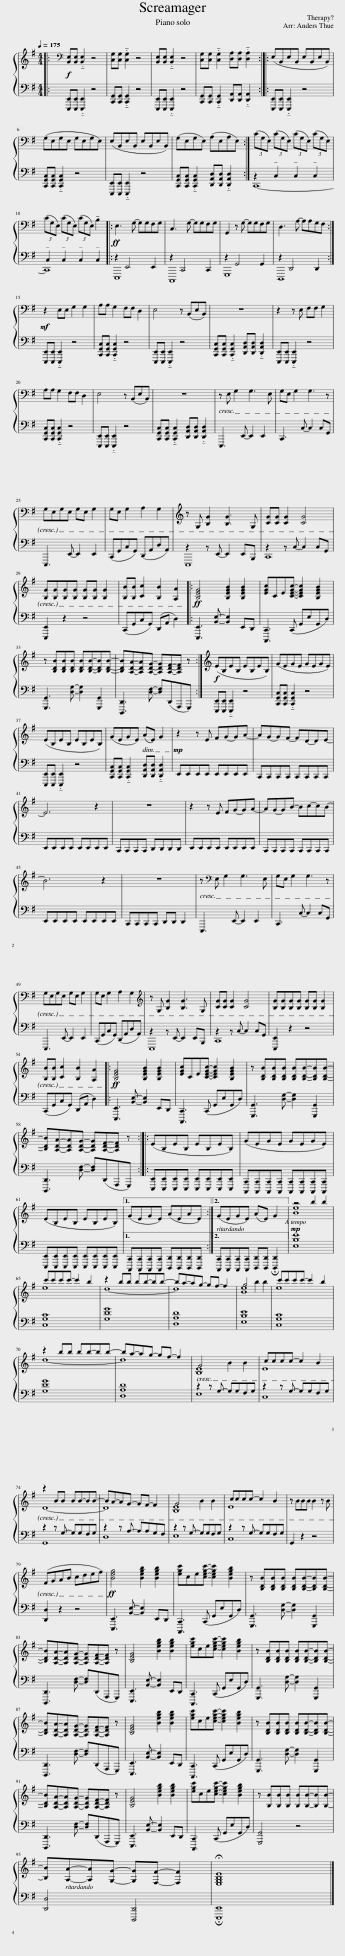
X:1
%%score { ( 1 4 ) | ( 2 3 ) }
L:1/8
Q:1/4=175
M:4/4
I:linebreak $
K:G
V:1 bass
V:4 bass
V:2 bass
V:3 bass
V:1
|:!f! [B,,E,][B,,E,] !tenuto!.[B,,E,]2 z4 | [C,G,][C,G,] !tenuto!.[C,G,]2 z4 | [B,,E,][B,,E,] !tenuto!.[B,,E,]2 z4 | [C,G,][C,G,] !tenuto!.[C,G,]2 [D,A,][D,A,] !tenuto!.[D,A,]2 :: (E,B,,E,B,, E,B,,E,B,,) |$ %5
 (G,E,G,E, G,E,G,E,) | (E,B,,E,B,, E,B,,E,B,,) | (G,E,G,E,) (A,E,A,E,) :| (3(CG,E,) (3(CG,E,) (3(CG,E,) (3(CG,E,) |$ (3(CG,E,) (3(CG,E,) (3(CG,E,) !tenuto!B,2 |: %10
!ff! E,3 G,- G,G,F,G, | C,3 G,- G,G,F,G, | G,,2 z G,- G,G,F,G, | D,3 A,- A,A,G,F, :|$!mf! z2 E,E, G,2 G,2 | %15
 A,A, G,2 F,F, D,2 | E,4 z (B,,E,B,,) | z8 | z2 z E, F,F, G,2 |$ A,A, G,2 F,F, D,2 | %20
 E,4 z (B,,E,B,,) | z8 | z E, G,2 G,3 E, | G,E, G,2 G,3 z |$ G,E,G,E, G,E, G,2 | %25
 G,E, G,2 A,2 G,2 | z G, [B,G]2 [B,G]3 G, | [CG][CG] [CG]2 [CG]4 |$ [B,G][B,G][B,G][B,G] [B,G][B,G] [B,G]2 | [B,B][B,B] [Cc]2 [B,B]2 [A,A]2 |: %30
!ff! [B,EG]4 [B,EGB]2 [B,EGB]2 | [EGc]CE[CEGc]- [CEGc]2 [B,EGB]2 |$ z [B,DB][B,DB][B,DB] [B,DB][B,DB]-[B,DB][B,DB]- | [B,DB][A,DA]-[A,DA][A,DG]- [A,DG][A,DF]-[A,DF] z :|!f! (EB,EB, EB,EB,) | %35
 (GEGE GEGE) |$ (EB,EB, EB,EB,) | (GEGE) (AE) G2 |!mp! z2 z E FG-GA- | AG-GF- FD-DE- |$ %40
 E6 z2 | z8 | z2 z E FG-GA- | AG-GB- Bc-cB- |$ B6 z2 | %45
 z8 | z[K:bass] E, G,2 G,3 E, | G,E, G,2 G,3 z |$ G,E,G,E, G,E, G,2 | G,E, G,2 A,2 G,2 | %50
[K:treble] z G, [B,G]2 [B,G]3 G, | [CG][CG] [CG]2 [CG]4 | [B,G][B,G][B,G][B,G] [B,G][B,G] [B,G]2 |$ [B,B][B,B] [Cc]2 [B,B]2 [A,A]2 |:!ff! [B,EG]4 [B,EGB]2 [B,EGB]2 | %55
 [EGc]CE[CEGc]- [CEGc]2 [B,EGB]2 | z [B,DB][B,DB][B,DB] [B,DB][B,DB]-[B,DB][B,DB]- |$ [B,DB][A,DA]-[A,DA][A,DG]- [A,DG][A,DF]-[A,DF] z :: (EB,EB, EB,EB,) | (GEGE GEGE) |$ %60
 (EB,EB, EB,EB,) |1 (GEGE) (AEAE) :|2[Q:1/4=140] (GEGE)[Q:1/4=100] (AE)[Q:1/4=60] !fermata!G2 ||!mp![Q:1/4=175] [Be]8 |$ e8 | %65
 d8- | d8 | [Be]8 | e8 |$ d8- | %70
 d8 | [B,E]8 | E8 |$ D8- | D8 | %75
 [B,E]8 | E8 | z BBB B2 z B |$ (FGAB cdef) |!ff! [Beg]4 [Begb]2 [Begb]2 | %80
 [egc']ce[cegc']- [cegc']2 [Begb]2 | z [B,DB][B,DB][B,DB] [B,DB][B,DB]-[B,DB][B,DB]- |$ [B,DB][A,DA]-[A,DA][A,DG]- [A,DG][A,DF]-[A,DF] z | [B,EG]4 [Begb]2 [Begb]2 | [egc']ce[cegc']- [cegc']2 [Begb]2 | %85
 z [B,DB][B,DB][B,DB] [B,DB][B,DB]-[B,DB][B,DB]- |$ [B,DB][A,DA]-[A,DA][A,DG]- [A,DG][A,DF]-[A,DF] z | [B,EG]4 [Begb]2 [Begb]2 | [egc']ce[cegc']- [cegc']2 [Begb]2 | z [B,DB][B,DB][B,DB] [B,DB][B,DB]-[B,DB][B,DB]- |$ %90
 [B,DB][A,DA]-[A,DA][A,DG]- [A,DG][A,DF]-[A,DF] z | [B,EG]4 [Begb]2 [Begb]2 | [egc']ce[cegc']- [cegc']2 [Begb]2 | z [B,B][B,B][B,B] [B,B][B,B]-[B,B][B,B]- |$ [B,B][Q:1/4=130][A,A]-[A,A][G,G]-[Q:1/4=120] [G,G][F,F]- [F,F]2 | %95
[Q:1/4=100] !fermata![E,G,B,E]8 |] %96
V:2
|: [E,,,E,,][E,,,E,,] !tenuto!.[E,,,E,,]2 z4 | [C,,G,,][C,,G,,] !tenuto!.[C,,G,,]2 z4 | [E,,,E,,][E,,,E,,] !tenuto!.[E,,,E,,]2 z4 | [C,,G,,][C,,G,,] !tenuto!.[C,,G,,]2 [D,,A,,][D,,A,,] !tenuto!.[D,,A,,]2 :: [E,,,E,,][E,,,E,,] !tenuto!.[E,,,E,,]2 z4 |$ %5
 [C,,G,,C,][C,,G,,C,] !tenuto!.[C,,G,,C,]2 z4 | [E,,,E,,][E,,,E,,] !tenuto!.[E,,,E,,]2 z4 | [C,,G,,C,][C,,G,,C,] !tenuto!.[C,,G,,C,]2 [D,,A,,D,][D,,A,,D,] !tenuto!.[D,,A,,D,]2 :| C,,8- |$ C,,8 |: %10
 E,,,8 | C,,,8 | G,,,8 | D,,,8 :|$ [E,,,E,,][E,,,E,,] !tenuto!.[E,,,E,,]2 z4 | %15
 [C,,G,,C,][C,,G,,C,] !tenuto!.[C,,G,,C,]2 z4 | [E,,,E,,][E,,,E,,] !tenuto!.[E,,,E,,]2 z4 | [C,,G,,C,][C,,G,,C,] !tenuto!.[C,,G,,C,]2 [D,,A,,D,][D,,A,,D,] !tenuto!.[D,,A,,D,]2 | [E,,,E,,][E,,,E,,] !tenuto!.[E,,,E,,]2 z4 |$ [C,,G,,C,][C,,G,,C,] !tenuto!.[C,,G,,C,]2 z4 | %20
 [E,,,E,,][E,,,E,,] !tenuto!.[E,,,E,,]2 z4 | [C,,G,,C,][C,,G,,C,] !tenuto!.[C,,G,,C,]2 [D,,A,,D,][D,,A,,D,] !tenuto!.[D,,A,,D,]2 | E,,,3 E,,- E,,2 E,,2 | C,,3 C,- C,2 C,G,, |$ E,,,3 E,,- E,,2 E,,2 | %25
 (C,,G,,C,G,,) (D,,A,,D,A,,) | z2 z E,,- E,,2 E,,B,,, | z2 z C,- C,2 C,G,, |$ [E,,,E,,]2 z2 z4 | (C,,G,,C,G,,) (D,,A,, D,2) |: %30
 [E,,,E,,]3 [B,,E,]- [B,,E,]2 E,,D,, | [C,,,C,,]3 (C,, G,,E,G,,D,) |$ [G,,,G,,]3 [D,G,]- [D,G,]2 [G,,,G,,]2 | [D,,,D,,]3 [D,F,]- [D,F,](D,,A,,,G,,,) :| [E,,,E,,][E,,,E,,] !tenuto!.[E,,,E,,]2 z4 | %35
 [C,,G,,C,][C,,G,,C,] !tenuto!.[C,,G,,C,]2 z4 |$ [E,,,E,,][E,,,E,,] !tenuto!.[E,,,E,,]2 z4 | [C,,G,,C,][C,,G,,C,] !tenuto!.[C,,G,,C,]2 [D,,A,,D,][D,,A,,D,] !tenuto!.[D,,A,,D,]2 | E,,E,,E,,E,, E,,E,,E,,E,, | C,,C,,C,,C,, C,,C,,C,,C,, |$ %40
 E,,E,,E,,E,, E,,E,,E,,E,, | C,,C,,C,,C,, D,,D,,D,,D,, | E,,E,,E,,E,, E,,E,,E,,E,, | C,,C,,C,,C,, C,,C,,C,,C,, |$ E,,E,,E,,E,, E,,E,,E,,E,, | %45
 C,,C,,C,,C,, D,,D,, D,,2 | E,,,3 E,,- E,,2 E,,2 | C,,3 C,- C,2 C,G,, |$ E,,,3 E,,- E,,2 E,,2 | (C,,G,,C,G,,) (D,,A,,D,A,,) | %50
 z2 z E,,- E,,2 E,,B,,, | z2 z C,- C,2 C,G,, | [E,,,E,,]2 z2 z4 |$ (C,,G,,C,G,,) (D,,A,, D,2) |: [E,,,E,,]3 [B,,E,]- [B,,E,]2 E,,D,, | %55
 [C,,,C,,]3 (C,, G,,E,G,,D,) | [G,,,G,,]3 [D,G,]- [D,G,]2 [G,,,G,,]2 |$ [D,,,D,,]3 [D,F,]- [D,F,](D,,A,,,G,,,) :: [E,,,E,,][E,,,E,,][E,,,E,,][E,,,E,,] [E,,,E,,][E,,,E,,][E,,,E,,][E,,,E,,] | [C,,,C,,][C,,,C,,][C,,,C,,][C,,,C,,] [C,,,C,,][C,,,C,,][C,,,C,,][C,,,C,,] |$ %60
 [E,,,E,,][E,,,E,,][E,,,E,,][E,,,E,,] [E,,,E,,][E,,,E,,][E,,,E,,][E,,,E,,] |1 [C,,,C,,][C,,,C,,][C,,,C,,][C,,,C,,] [D,,,D,,][D,,,D,,][D,,,D,,][D,,,D,,] :|2 [C,,,C,,][C,,,C,,][C,,,C,,][C,,,C,,] [D,,,D,,][D,,,D,,] !fermata![D,,,D,,]2 || [E,B,E]8 |$ [C,G,C]8 | %65
 [G,DG]8 | [D,A,D]8 | [E,B,E]8 | [C,G,C]8 |$ [G,DG]8 | %70
 [D,A,D]8 | E,8 | C,8 |$ G,,8 | D,8 | %75
 E,8 | C,8 | G,,2 z2 z4 |$ [D,,D,]2 z2 z4 | [E,,,E,,]3 [B,,E,]- [B,,E,]2 E,,D,, | %80
 [C,,,C,,]3 (C,, G,,E,G,,D,) | [G,,,G,,]3 [D,G,]- [D,G,]2 [G,,,G,,]2 |$ [D,,,D,,]3 [D,F,]- [D,F,](D,,A,,,G,,,) | [E,,,E,,]3 [B,,E,]- [B,,E,]2 E,,D,, | [C,,,C,,]3 (C,, G,,E,G,,D,) | %85
 [G,,,G,,]3 [D,G,]- [D,G,]2 [G,,,G,,]2 |$ [D,,,D,,]3 [D,F,]- [D,F,](D,,A,,,G,,,) | [E,,,E,,]3 [B,,E,]- [B,,E,]2 E,,D,, | [C,,,C,,]3 (C,, G,,E,G,,D,) | [G,,,G,,]3 [D,G,]- [D,G,]2 [G,,,G,,]2 |$ %90
 [D,,,D,,]3 [D,F,]- [D,F,](D,,A,,,G,,,) | [E,,,E,,]3 [B,,E,]- [B,,E,]2 E,,D,, | [C,,,C,,]3 (C,, G,,E,G,,D,) | [G,,,G,,]4 z4 |$ [D,,D,]4 [D,,,D,,]4 | %95
 !fermata![E,,,E,,]8 |] %96
V:3
|: x8 | x8 | x8 | x8 :: x8 |$ %5
 x8 | x8 | x8 :| z2 !tenuto!C,2 !tenuto!C,2 !tenuto!C,2 |$ !tenuto!C,2 !tenuto!C,2 !tenuto!C,2 !tenuto!C,2 |: %10
 z2 E,,4 E,,2 | z2 C,,4 C,,2 | z2 G,,4 G,,2 | z2 D,,4 D,,2 :|$ x8 | %15
 x8 | x8 | x8 | x8 |$ x8 | %20
 x8 | x8 | x8 | x8 |$ x8 | %25
 x8 | E,,,8 | C,,8 |$ x8 | x8 |: %30
 x8 | x8 |$ x8 | x8 :| x8 | %35
 x8 |$ x8 | x8 | x8 | x8 |$ %40
 x8 | x8 | x8 | x8 |$ x8 | %45
 x8 | x8 | x8 |$ x8 | x8 | %50
 E,,,8 | C,,8 | x8 |$ x8 |: x8 | %55
 x8 | x8 |$ x8 :: x8 | x8 |$ %60
 x8 |1 x8 :|2 x8 || x8 |$ x8 | %65
 x8 | x8 | x8 | x8 |$ x8 | %70
 x8 | z2 z G,- G,G,F,G, | z2 z G,- G,G,F,G, |$ z2 z G,- G,G,F,G, | z2 z A,- A,A,G,F, | %75
 z2 z G,- G,G,F,G, | z2 z G,- G,G,F,G, | x8 |$ x8 | x8 | %80
 x8 | x8 |$ x8 | x8 | x8 | %85
 x8 |$ x8 | x8 | x8 | x8 |$ %90
 x8 | x8 | x8 | x8 |$ x8 | %95
 x8 |] %96
V:4
|: x8 | x8 | x8 | x8 :: x8 |$ %5
 x8 | x8 | x8 :| x8 |$ x8 |: %10
 x8 | x8 | x8 | x8 :|$ x8 | %15
 x8 | x8 | x8 | x8 |$ x8 | %20
 x8 | x8 | x8 | x8 |$ x8 | %25
 x8 | x8 | x8 |$ x8 | x8 |: %30
 x8 | x8 |$ x8 | x8 :| x8 | %35
 x8 |$ x8 | x8 | x8 | x8 |$ %40
 x8 | x8 | x8 | x8 |$ x8 | %45
 x8 | x[K:bass] x7 | x8 |$ x8 | x8 | %50
[K:treble] x8 | x8 | x8 |$ x8 |: x8 | %55
 x8 | x8 |$ x8 :: x8 | x8 |$ %60
 x8 |1 x8 :|2 x8 || z4 b2 b2 |$ c'c'c'c'- c'2 b2 | %65
 z2 bb bb-bb- | ba-ag- gf- f2 | g4 b2 b2 | c'c'c'c'- c'2 b2 |$ z2 bb bb-bb- | %70
 ba-ag- gf- f2 | G4 B2 B2 | cccc- c2 B2 |$ z2 BB BB-BB- | BA-AG- GF- F2 | %75
 G4 B2 B2 | cccc- c2 B2 | x8 |$ x8 | x8 | %80
 x8 | x8 |$ x8 | x8 | x8 | %85
 x8 |$ x8 | x8 | x8 | x8 |$ %90
 x8 | x8 | x8 | x8 |$ x8 | %95
 x8 |] %96
